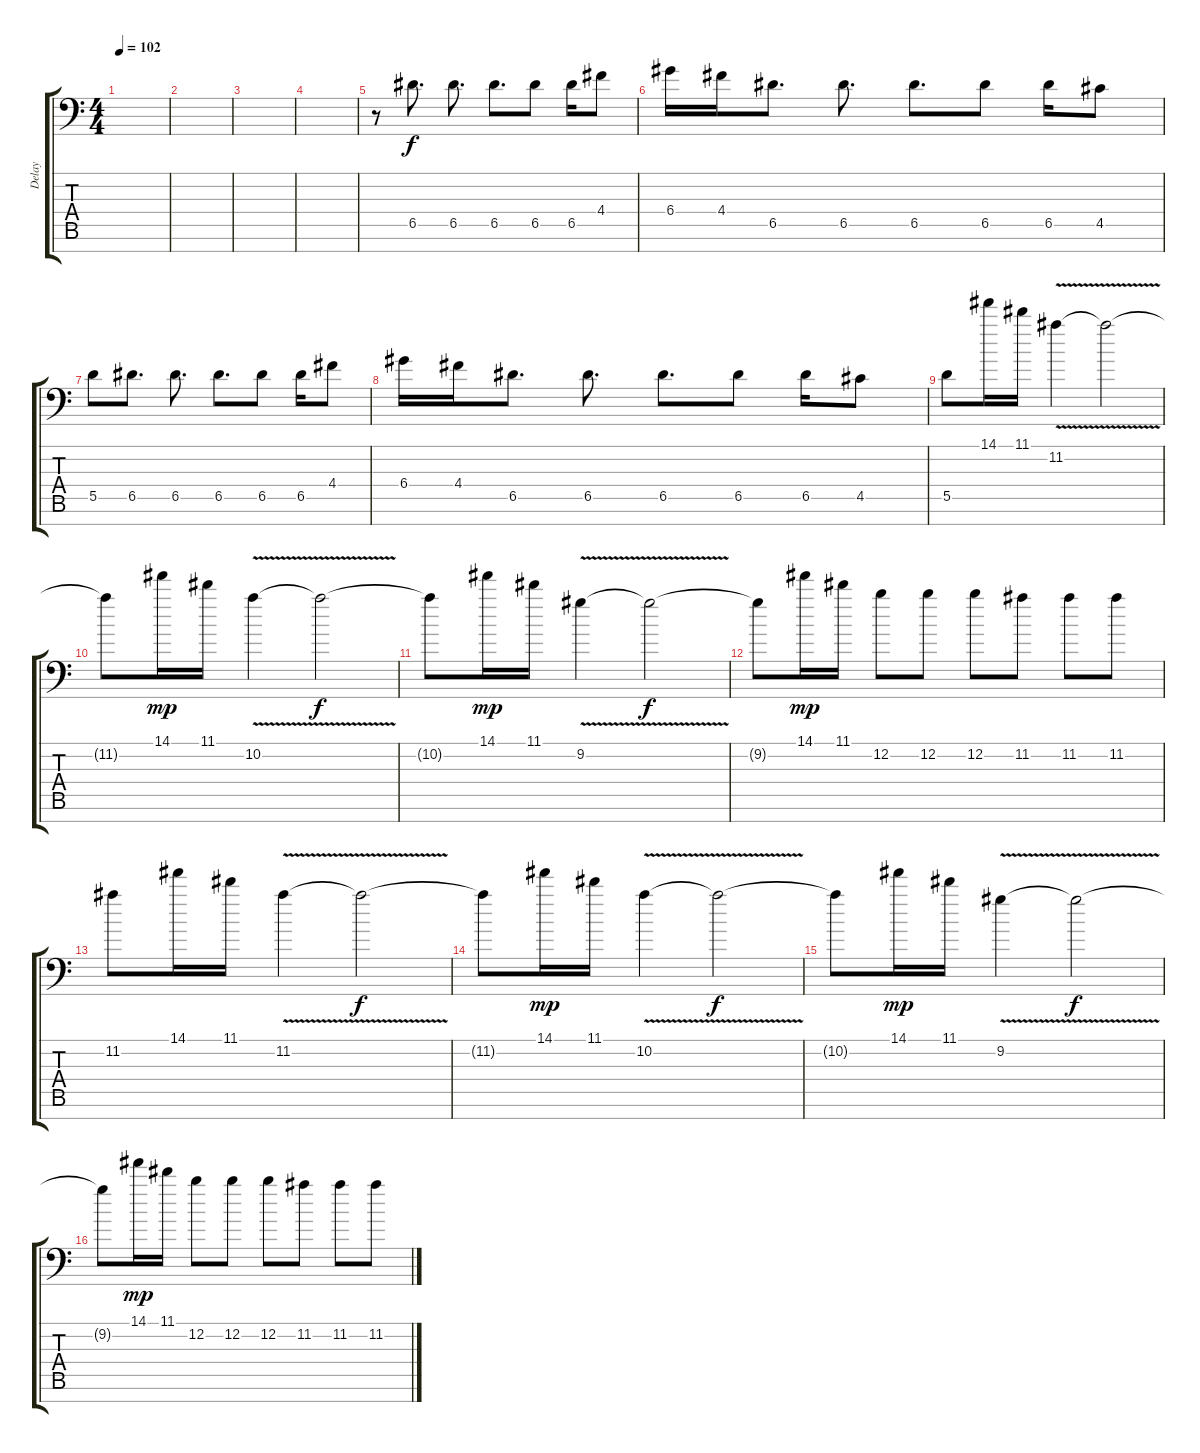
\track ("Delay" "Delay") {instrument electricguitarjazz}
\staff {score tabs}
\tuning (E4 B3 G3 D3 A2 E2 C-1) {hide}
\ts (4 4)
\tempo 102
\clef f4
\ks c
|
|
|
|
r.8 6.5.8{d volume 8 instrument electricguitarjazz} 6.5.8{d} 6.5.8{d} 6.5.8 6.5.16 4.4.8 |
6.4.16 4.4.16 6.5.8{d} 6.5.8{d} 6.5.8{d} 6.5.8 6.5.16 4.5.8 |
5.5.8 6.5.8{d} 6.5.8{d} 6.5.8{d} 6.5.8 6.5.16 4.4.8 |
6.4.16 4.4.16 6.5.8{d} 6.5.8{d} 6.5.8{d} 6.5.8 6.5.16 4.5.8 |
5.5.8 14.1.16 11.1.16 11.2{v}.4 11.2{t}.2{dy f} |
11.2{t}.8 14.1.16{dy mp} 11.1.16 10.2{v}.4 10.2{t}.2{dy f} |
10.2{t}.8 14.1.16{dy mp} 11.1.16 9.2{v}.4 9.2{t}.2{dy f} |
9.2{t}.8 14.1.16{dy mp} 11.1.16 12.2.8 12.2.8 12.2.8 11.2.8 11.2.8 11.2.8 |
11.2.8 14.1.16 11.1.16 11.2{v}.4 11.2{t}.2{dy f} |
11.2{t}.8 14.1.16{dy mp} 11.1.16 10.2{v}.4 10.2{t}.2{dy f} |
10.2{t}.8 14.1.16{dy mp} 11.1.16 9.2{v}.4 9.2{t}.2{dy f} |
9.2{t}.8 14.1.16{dy mp} 11.1.16 12.2.8 12.2.8 12.2.8 11.2.8 11.2.8 11.2.8
